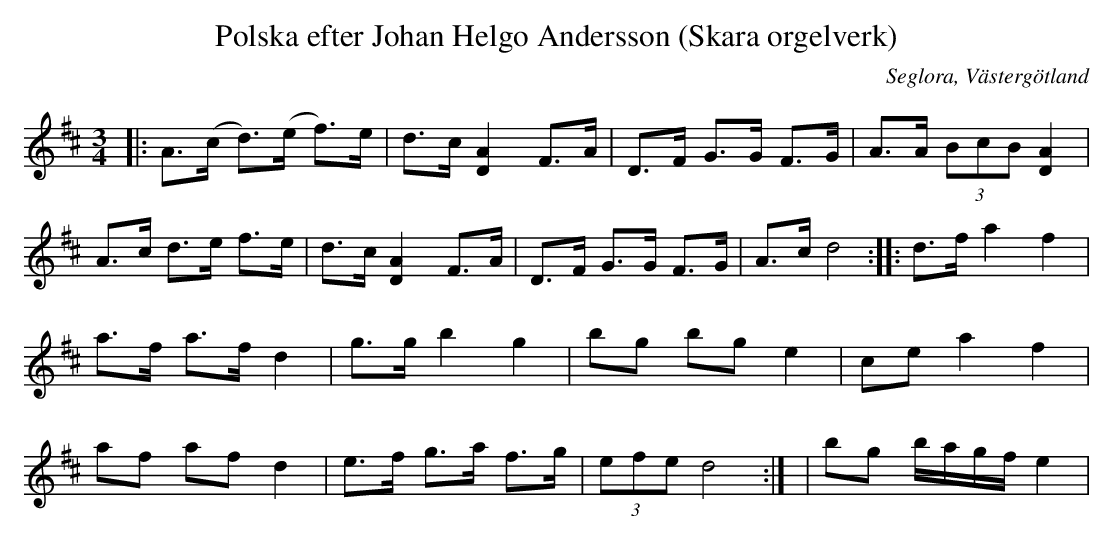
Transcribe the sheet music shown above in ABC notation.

X:1
T:Polska efter Johan Helgo Andersson (Skara orgelverk)
O:Seglora, Västergötland
M:3/4
L:1/8
K:D
|: A>(c d>)(e f>)e| d>c [A2D2] F>A | D>F G>G F>G | A>A (3BcB [A2D2] |
   A>c d>e f>e| d>c [A2D2] F>A | D>F G>G F>G | A>c d4 :|
|: d>f a2 f2 | a>f a>f d2 | g>g b2 g2 | bg bg e2 |
ce a2 f2 | af af d2 | e>f g>a f>g | (3efe d4 :|!
| bg b/2a/2g/2f/2 e2 |!
